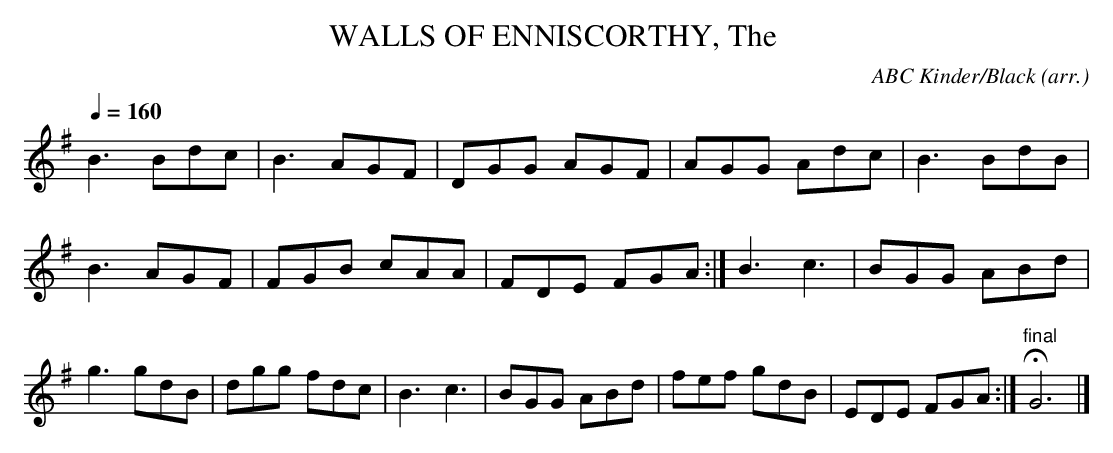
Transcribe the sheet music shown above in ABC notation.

X:1
T:WALLS OF ENNISCORTHY, The \
C:ABC Kinder/Black (arr.)\
M:6/8\
L:1/8\
Q:1/4=160\
K:G\
B3 Bdc|B3 AGF|DGG AGF|AGG Adc|\
B3 BdB|B3 AGF|FGB cAA|FDE FGA:|\
B3 c3|BGG ABd|g3 gdB|dgg fdc|\
B3 c3|BGG ABd|fef gdB|EDE FGA:|"final"HG6|]\
\
\
